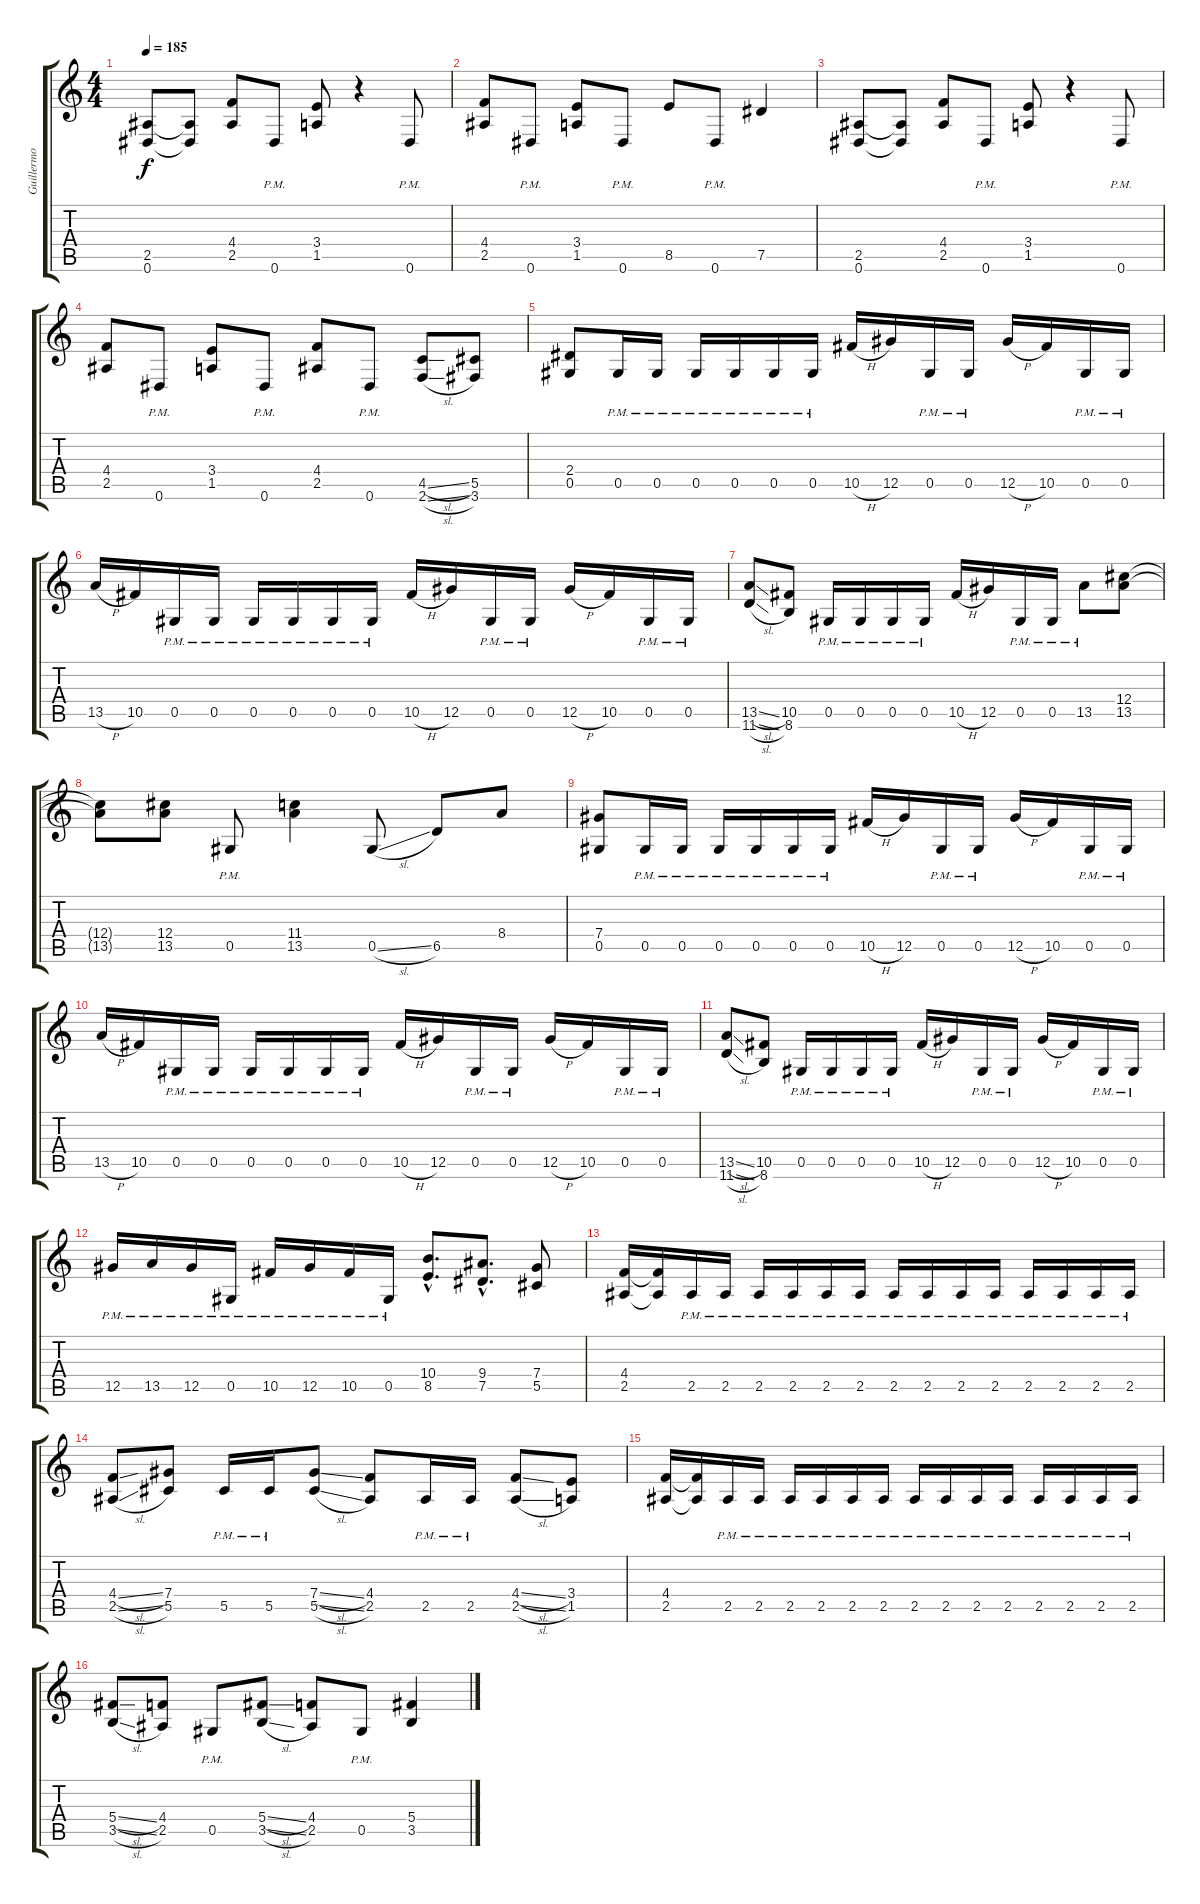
\track ("Guillermo" "Guillermo") {instrument overdrivenguitar}
\staff {score tabs}
\tuning (Eb4 Bb3 Gb3 Db3 Ab2 Eb2) {hide}
\ts (4 4)
\tempo 185
\clef g2
\ks c
(2.5 0.6).8{dy f} (2.5{t} 0.6{t}).8 (4.4 2.5).8 0.6{pm}.8 (3.4 1.5).8 r.4 0.6{pm}.8 |
(4.4 2.5).8 0.6{pm}.8 (3.4 1.5).8 0.6{pm}.8 8.5.8 0.6{pm}.8 7.5.4 |
(2.5 0.6).8 (2.5{t} 0.6{t}).8 (4.4 2.5).8 0.6{pm}.8 (3.4 1.5).8 r.4 0.6{pm}.8 |
(4.4 2.5).8 0.6{pm}.8 (3.4 1.5).8 0.6{pm}.8 (4.4 2.5).8 0.6{pm}.8 (4.5{sl} 2.6{sl}).8 (5.5 3.6).8 |
(2.4 0.5).8 0.5{pm}.16 0.5{pm}.16 0.5{pm}.16 0.5{pm}.16 0.5{pm}.16 0.5{pm}.16 10.5{h}.16 12.5.16 0.5{pm}.16 0.5{pm}.16 12.5{h}.16 10.5.16 0.5{pm}.16 0.5{pm}.16 |
13.5{h}.16 10.5.16 0.5{pm}.16 0.5{pm}.16 0.5{pm}.16 0.5{pm}.16 0.5{pm}.16 0.5{pm}.16 10.5{h}.16 12.5.16 0.5{pm}.16 0.5{pm}.16 12.5{h}.16 10.5.16 0.5{pm}.16 0.5{pm}.16 |
(13.5{sl} 11.6{sl}).8 (10.5 8.6).8 0.5{pm}.16 0.5{pm}.16 0.5{pm}.16 0.5{pm}.16 10.5{h}.16 12.5.16 0.5{pm}.16 0.5{pm}.16 13.5{pm}.8 (12.4 13.5).8 |
(12.4{t} 13.5{t}).8 (12.4 13.5).8 0.5{pm}.8 (11.4 13.5).4 0.5{sl}.8 6.5.8 8.4.8 |
(7.4 0.5).8 0.5{pm}.16 0.5{pm}.16 0.5{pm}.16 0.5{pm}.16 0.5{pm}.16 0.5{pm}.16 10.5{h}.16 12.5.16 0.5{pm}.16 0.5{pm}.16 12.5{h}.16 10.5.16 0.5{pm}.16 0.5{pm}.16 |
13.5{h}.16 10.5.16 0.5{pm}.16 0.5{pm}.16 0.5{pm}.16 0.5{pm}.16 0.5{pm}.16 0.5{pm}.16 10.5{h}.16 12.5.16 0.5{pm}.16 0.5{pm}.16 12.5{h}.16 10.5.16 0.5{pm}.16 0.5{pm}.16 |
(13.5{sl} 11.6{sl}).8 (10.5 8.6).8 0.5{pm}.16 0.5{pm}.16 0.5{pm}.16 0.5{pm}.16 10.5{h}.16 12.5.16 0.5{pm}.16 0.5{pm}.16 12.5{h}.16 10.5.16 0.5{pm}.16 0.5{pm}.16 |
12.5{pm}.16 13.5{pm}.16 12.5{pm}.16 0.5{pm}.16 10.5{pm}.16 12.5{pm}.16 10.5{pm}.16 0.5{pm}.16 (10.4{hac} 8.5{hac}).8{d} (9.4{hac} 7.5{hac}).8{d} (7.4 5.5).8 |
(4.4 2.5).16 (4.4{t} 2.5{t}).16 2.5{pm}.16 2.5{pm}.16 2.5{pm}.16 2.5{pm}.16 2.5{pm}.16 2.5{pm}.16 2.5{pm}.16 2.5{pm}.16 2.5{pm}.16 2.5{pm}.16 2.5{pm}.16 2.5{pm}.16 2.5{pm}.16 2.5{pm}.16 |
(4.4{sl} 2.5{sl}).8 (7.4 5.5).8 5.5{pm}.16 5.5{pm}.16 (7.4{sl} 5.5{sl}).8 (4.4 2.5).8 2.5{pm}.16 2.5{pm}.16 (4.4{sl} 2.5{sl}).8 (3.4 1.5).8 |
(4.4 2.5).16 (4.4{t} 2.5{t}).16 2.5{pm}.16 2.5{pm}.16 2.5{pm}.16 2.5{pm}.16 2.5{pm}.16 2.5{pm}.16 2.5{pm}.16 2.5{pm}.16 2.5{pm}.16 2.5{pm}.16 2.5{pm}.16 2.5{pm}.16 2.5{pm}.16 2.5{pm}.16 |
(5.4{sl} 3.5{sl}).8 (4.4 2.5).8 0.5{pm}.8 (5.4{sl} 3.5{sl}).8 (4.4 2.5).8 0.5{pm}.8 (5.4 3.5).4
